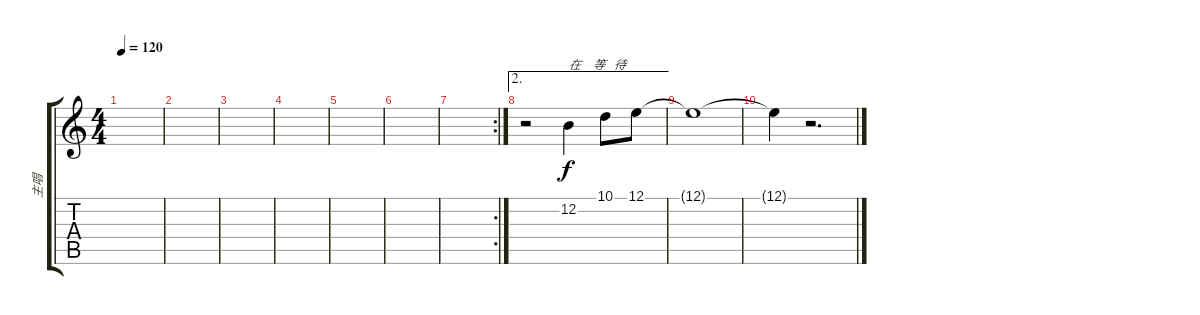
\track ("主唱" "主唱") {instrument flute}
\staff {score tabs}
\tuning (E4 B3 G3 D3 A2 E2) {hide}
\ts (4 4)
\tempo 120
\clef g2
\ks c
|
|
|
|
|
|
\rc 2
|
\ae 2
r.2 12.2.4{txt "在    等   待"} 10.1.8 12.1.8 |
12.1{t}.1 |
12.1{t}.4 r.2{d}
